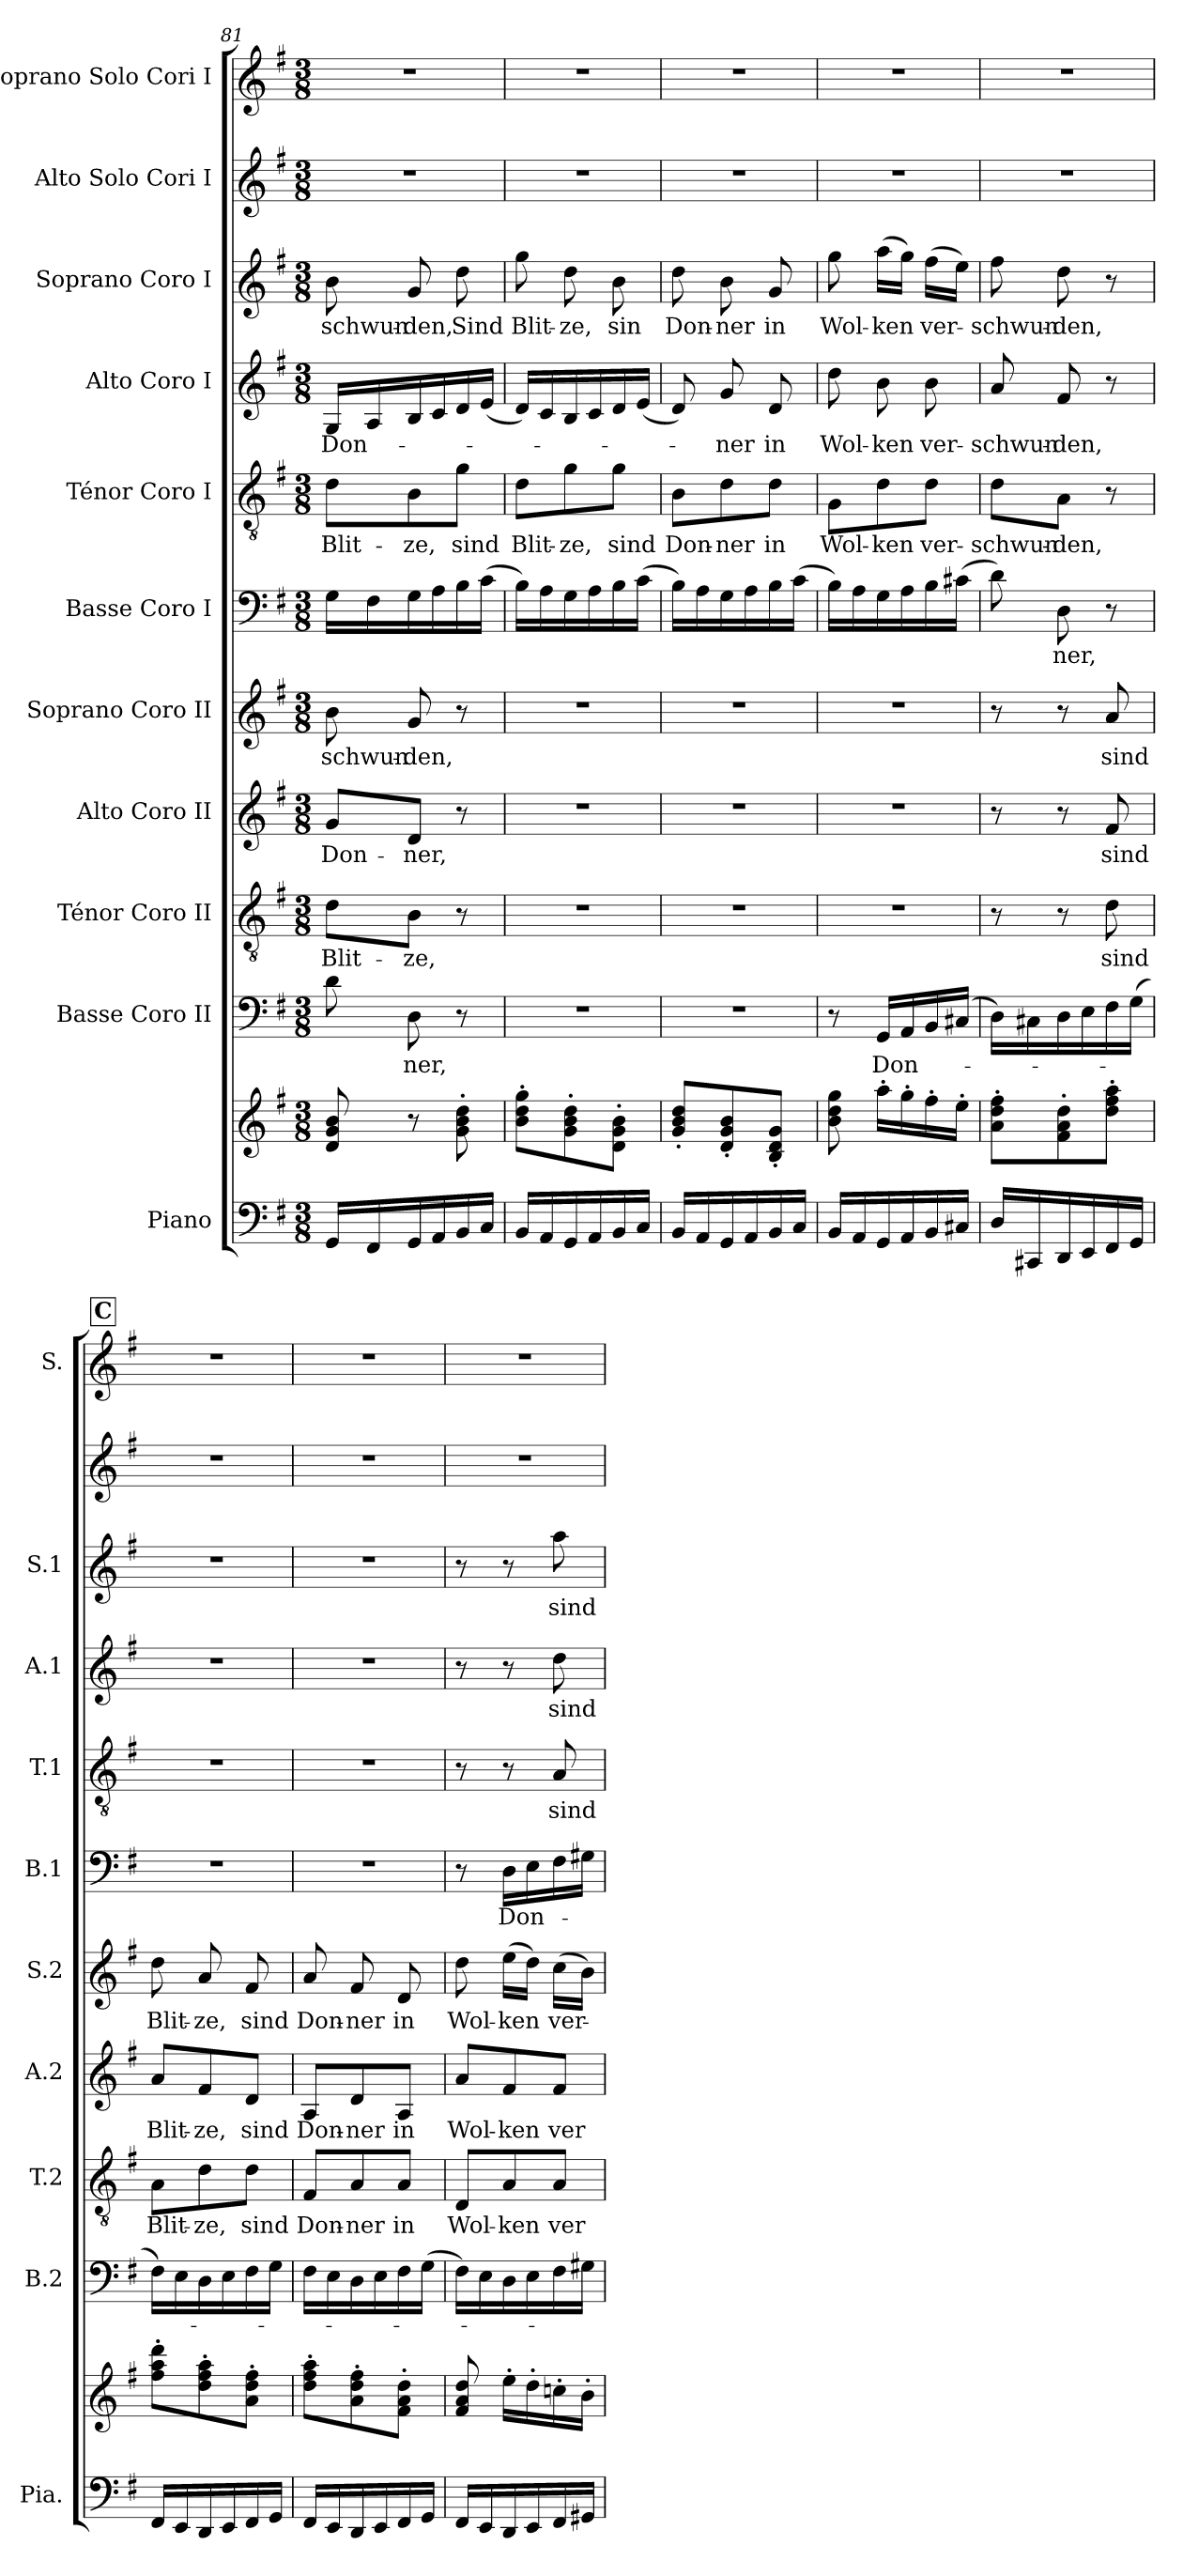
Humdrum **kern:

**kern	**kern	**kern	**text	**kern	**text	**kern	**text	**kern	**text	**kern	**text	**kern	**text	**kern	**text	**kern	**text	**kern	**kern
*part11	*part11	*part10	*part10	*part9	*part9	*part8	*part8	*part7	*part7	*part6	*part6	*part5	*part5	*part4	*part4	*part3	*part3	*part2	*part1
*staff12	*staff11	*staff10	*staff10	*staff9	*staff9	*staff8	*staff8	*staff7	*staff7	*staff6	*staff6	*staff5	*staff5	*staff4	*staff4	*staff3	*staff3	*staff2	*staff1
*I"Piano	*	*I"Basse Coro II	*	*I"Ténor Coro II	*	*I"Alto Coro II	*	*I"Soprano Coro II	*	*I"Basse Coro I	*	*I"Ténor Coro I	*	*I"Alto Coro I	*	*I"Soprano Coro I	*	*I"Alto Solo Cori I	*I"Soprano Solo Cori I
*I'Pia.	*	*I'B.2	*	*I'T.2	*	*I'A.2	*	*I'S.2	*	*I'B.1	*	*I'T.1	*	*I'A.1	*	*I'S.1	*	*	*I'S.
*clefF4	*clefG2	*clefF4	*	*clefGv2	*	*clefG2	*	*clefG2	*	*clefF4	*	*clefGv2	*	*clefG2	*	*clefG2	*	*clefG2	*clefG2
*k[f#]	*k[f#]	*k[f#]	*	*k[f#]	*	*k[f#]	*	*k[f#]	*	*k[f#]	*	*k[f#]	*	*k[f#]	*	*k[f#]	*	*k[f#]	*k[f#]
*M3/8	*M3/8	*M3/8	*	*M3/8	*	*M3/8	*	*M3/8	*	*M3/8	*	*M3/8	*	*M3/8	*	*M3/8	*	*M3/8	*M3/8
=81	=81	=81	=81	=81	=81	=81	=81	=81	=81	=81	=81	=81	=81	=81	=81	=81	=81	=81	=81
!	!	!	!	!	!LO:LY:b	!	!LO:LY:b	!	!LO:LY:b	!	!	!	!LO:LY:b	!	!LO:LY:b	!	!LO:LY:b	!	!
16GG/LL	8d/ 8g/ 8b/	8d!\	.	8d!\L	Blit-	8g!/L	Don-	8b!\	-schwun-	16G!\LL	.	8d!\L	Blit-	16G!/LL	Don-	8b!\	-schwun-	4.r	4.r
16FF#/	.	.	.	.	.	.	.	.	.	16F#!\	.	.	.	16A!/	.	.	.	.	.
!	!	!	!LO:LY:b	!	!LO:LY:b	!	!LO:LY:b	!	!LO:LY:b	!	!	!	!LO:LY:b	!	!	!	!LO:LY:b	!	!
16GG/	8r	8D!\	-ner,	8B!\J	-ze,	8d!/J	-ner,	8g!/	-den,	16G!\	.	8B!\	-ze,	16B!/	.	8g!/	-den,	.	.
16AA/	.	.	.	.	.	.	.	.	.	16A!\	.	.	.	16c!/	.	.	.	.	.
!	!	!	!	!	!	!	!	!	!	!	!	!	!LO:LY:b	!	!	!	!LO:LY:b	!	!
16BB/	8g\' 8b\' 8dd\'	8r	.	8r	.	8r	.	8r	.	16B!\	.	8g!\J	sind	16d!/	.	8dd!\	Sind	.	.
16C/JJ	.	.	.	.	.	.	.	.	.	(16c!\JJ	.	.	.	(16e!/JJ	.	.	.	.	.
=82	=82	=82	=82	=82	=82	=82	=82	=82	=82	=82	=82	=82	=82	=82	=82	=82	=82	=82	=82
!	!	!	!	!	!	!	!	!	!	!	!	!	!LO:LY:b	!	!	!	!LO:LY:b	!	!
16BB/LL	8b\' 8dd\' 8gg\'L	4.r	.	4.r	.	4.r	.	4.r	.	16B!\LL)	.	8d!\L	Blit-	16d!/LL)	.	8gg!\	Blit-	4.r	4.r
16AA/	.	.	.	.	.	.	.	.	.	16A!\	.	.	.	16c!/	.	.	.	.	.
!	!	!	!	!	!	!	!	!	!	!	!	!	!LO:LY:b	!	!	!	!LO:LY:b	!	!
16GG/	8g\' 8b\' 8dd\'	.	.	.	.	.	.	.	.	16G!\	.	8g!\	-ze,	16B!/	.	8dd!\	-ze,	.	.
16AA/	.	.	.	.	.	.	.	.	.	16A!\	.	.	.	16c!/	.	.	.	.	.
!	!	!	!	!	!	!	!	!	!	!	!	!	!LO:LY:b	!	!	!	!LO:LY:b	!	!
16BB/	8d\' 8g\' 8b\'J	.	.	.	.	.	.	.	.	16B!\	.	8g!\J	sind	16d!/	.	8b!\	sin	.	.
16C/JJ	.	.	.	.	.	.	.	.	.	(16c!\JJ	.	.	.	(16e!/JJ	.	.	.	.	.
=83	=83	=83	=83	=83	=83	=83	=83	=83	=83	=83	=83	=83	=83	=83	=83	=83	=83	=83	=83
!	!	!	!	!	!	!	!	!	!	!	!	!	!LO:LY:b	!	!	!	!LO:LY:b	!	!
16BB/LL	8g/' 8b/' 8dd/'L	4.r	.	4.r	.	4.r	.	4.r	.	16B!\LL)	.	8B!\L	Don-	8d!/)	.	8dd!\	Don-	4.r	4.r
16AA/	.	.	.	.	.	.	.	.	.	16A!\	.	.	.	.	.	.	.	.	.
!	!	!	!	!	!	!	!	!	!	!	!	!	!LO:LY:b	!	!LO:LY:b	!	!LO:LY:b	!	!
16GG/	8d/' 8g/' 8b/'	.	.	.	.	.	.	.	.	16G!\	.	8d!\	-ner	8g!/	-ner	8b!\	-ner	.	.
16AA/	.	.	.	.	.	.	.	.	.	16A!\	.	.	.	.	.	.	.	.	.
!	!	!	!	!	!	!	!	!	!	!	!	!	!LO:LY:b	!	!LO:LY:b	!	!LO:LY:b	!	!
16BB/	8B/' 8d/' 8g/'J	.	.	.	.	.	.	.	.	16B!\	.	8d!\J	in	8d!/	in	8g!/	in	.	.
16C/JJ	.	.	.	.	.	.	.	.	.	(16c!\JJ	.	.	.	.	.	.	.	.	.
=84	=84	=84	=84	=84	=84	=84	=84	=84	=84	=84	=84	=84	=84	=84	=84	=84	=84	=84	=84
!	!	!	!	!	!	!	!	!	!	!	!	!	!LO:LY:b	!	!LO:LY:b	!	!LO:LY:b	!	!
16BB/LL	8b\ 8dd\ 8gg\	8r	.	4.r	.	4.r	.	4.r	.	16B!\LL)	.	8G!\L	Wol-	8dd!\	Wol-	8gg!\	Wol-	4.r	4.r
16AA/	.	.	.	.	.	.	.	.	.	16A!\	.	.	.	.	.	.	.	.	.
!	!	!	!LO:LY:b	!	!	!	!	!	!	!	!	!	!LO:LY:b	!	!LO:LY:b	!	!LO:LY:b	!	!
16GG/	16aa'\LL	16GG!/LL	Don-	.	.	.	.	.	.	16G!\	.	8d!\	-ken	8b!\	-ken	(16aa!\LL	-ken	.	.
16AA/	16gg'\	16AA!/	.	.	.	.	.	.	.	16A!\	.	.	.	.	.	16gg!\JJ)	.	.	.
!	!	!	!	!	!	!	!	!	!	!	!	!	!LO:LY:b	!	!LO:LY:b	!	!LO:LY:b	!	!
16BB/	16ff#'\	16BB!/	.	.	.	.	.	.	.	16B!\	.	8d!\J	ver-	8b!\	ver-	(16ff#!\LL	ver-	.	.
16C#X/JJ	16ee'\JJ	(16C#X!/JJ	.	.	.	.	.	.	.	(16c#X!\JJ	.	.	.	.	.	16ee!\JJ)	.	.	.
!!LO:PB:g=z
=85	=85	=85	=85	=85	=85	=85	=85	=85	=85	=85	=85	=85	=85	=85	=85	=85	=85	=85	=85
!	!	!	!	!	!	!	!	!	!	!	!	!	!LO:LY:b	!	!LO:LY:b	!	!LO:LY:b	!	!
16D/LL	8a\' 8dd\' 8ff#\'L	16D!\LL)	.	8r	.	8r	.	8r	.	8d!\)	.	8d!\L	-schwun-	8a!/	-schwun-	8ff#!\	-schwun-	4.r	4.r
16CC#X/	.	16C#X!\	.	.	.	.	.	.	.	.	.	.	.	.	.	.	.	.	.
!	!	!	!	!	!	!	!	!	!	!	!LO:LY:b	!	!LO:LY:b	!	!LO:LY:b	!	!LO:LY:b	!	!
16DD/	8f#\' 8a\' 8dd\'	16D!\	.	8r	.	8r	.	8r	.	8D!\	-ner,	8A!\J	-den,	8f#!/	-den,	8dd!\	-den,	.	.
16EE/	.	16E!\	.	.	.	.	.	.	.	.	.	.	.	.	.	.	.	.	.
!	!	!	!	!	!LO:LY:b	!	!LO:LY:b	!	!LO:LY:b	!	!	!	!	!	!	!	!	!	!
16FF#/	8dd\' 8ff#\' 8aa\'J	16F#!\	.	8d!\	sind	8f#!/	sind	8a!/	sind	8r	.	8r	.	8r	.	8r	.	.	.
16GG/JJ	.	(16G!\JJ	.	.	.	.	.	.	.	.	.	.	.	.	.	.	.	.	.
!!LO:PB:g=z
!!LO:REH:place=s1:a:B:fs=14:t=C
=86	=86	=86	=86	=86	=86	=86	=86	=86	=86	=86	=86	=86	=86	=86	=86	=86	=86	=86	=86
!	!	!	!	!	!LO:LY:b	!	!LO:LY:b	!	!LO:LY:b	!	!	!	!	!	!	!	!	!	!
16FF#/LL	8ff#\' 8aa\' 8ddd\'L	16F#!\LL)	.	8A!\L	Blit-	8a!/L	Blit-	8dd!\	Blit-	4.r	.	4.r	.	4.r	.	4.r	.	4.r	4.r
16EE/	.	16E!\	.	.	.	.	.	.	.	.	.	.	.	.	.	.	.	.	.
!	!	!	!	!	!LO:LY:b	!	!LO:LY:b	!	!LO:LY:b	!	!	!	!	!	!	!	!	!	!
16DD/	8dd\' 8ff#\' 8aa\'	16D!\	.	8d!\	-ze,	8f#!/	-ze,	8a!/	-ze,	.	.	.	.	.	.	.	.	.	.
16EE/	.	16E!\	.	.	.	.	.	.	.	.	.	.	.	.	.	.	.	.	.
!	!	!	!	!	!LO:LY:b	!	!LO:LY:b	!	!LO:LY:b	!	!	!	!	!	!	!	!	!	!
16FF#/	8a\' 8dd\' 8ff#\'J	16F#!\	.	8d!\J	sind	8d!/J	sind	8f#!/	sind	.	.	.	.	.	.	.	.	.	.
16GG/JJ	.	16G!\JJ	.	.	.	.	.	.	.	.	.	.	.	.	.	.	.	.	.
=87	=87	=87	=87	=87	=87	=87	=87	=87	=87	=87	=87	=87	=87	=87	=87	=87	=87	=87	=87
!	!	!	!	!	!LO:LY:b	!	!LO:LY:b	!	!LO:LY:b	!	!	!	!	!	!	!	!	!	!
16FF#/LL	8dd\' 8ff#\' 8aa\'L	16F#!\LL	.	8F#!/L	Don-	8A!/L	Don-	8a!/	Don-	4.r	.	4.r	.	4.r	.	4.r	.	4.r	4.r
16EE/	.	16E!\	.	.	.	.	.	.	.	.	.	.	.	.	.	.	.	.	.
!	!	!	!	!	!LO:LY:b	!	!LO:LY:b	!	!LO:LY:b	!	!	!	!	!	!	!	!	!	!
16DD/	8a\' 8dd\' 8ff#\'	16D!\	.	8A!/	-ner	8d!/	-ner	8f#!/	-ner	.	.	.	.	.	.	.	.	.	.
16EE/	.	16E!\	.	.	.	.	.	.	.	.	.	.	.	.	.	.	.	.	.
!	!	!	!	!	!LO:LY:b	!	!LO:LY:b	!	!LO:LY:b	!	!	!	!	!	!	!	!	!	!
16FF#/	8f#\' 8a\' 8dd\'J	16F#!\	.	8A!/J	in	8A!/J	in	8d!/	in	.	.	.	.	.	.	.	.	.	.
16GG/JJ	.	(16G!\JJ	.	.	.	.	.	.	.	.	.	.	.	.	.	.	.	.	.
=88	=88	=88	=88	=88	=88	=88	=88	=88	=88	=88	=88	=88	=88	=88	=88	=88	=88	=88	=88
!	!	!	!	!	!LO:LY:b	!	!LO:LY:b	!	!LO:LY:b	!	!	!	!	!	!	!	!	!	!
16FF#/LL	8f#/ 8a/ 8dd/	16F#!\LL)	.	8D!/L	Wol-	8a!/L	Wol-	8dd!\	Wol-	8r	.	8r	.	8r	.	8r	.	4.r	4.r
16EE/	.	16E!\	.	.	.	.	.	.	.	.	.	.	.	.	.	.	.	.	.
!	!	!	!	!	!LO:LY:b	!	!LO:LY:b	!	!LO:LY:b	!	!LO:LY:b	!	!	!	!	!	!	!	!
16DD/	16ee'\LL	16D!\	.	8A!/	-ken	8f#!/	-ken	(16ee!\LL	-ken	16D!\LL	Don-	8r	.	8r	.	8r	.	.	.
16EE/	16dd'\	16E!\	.	.	.	.	.	16dd!\JJ)	.	16E!\	.	.	.	.	.	.	.	.	.
!	!	!	!	!	!LO:LY:b	!	!LO:LY:b	!	!LO:LY:b	!	!	!	!LO:LY:b	!	!LO:LY:b	!	!LO:LY:b	!	!
16FF#/	16ccn'\	16F#!\	.	8A!/J	ver-	8f#!/J	ver-	(16cc!\LL	ver-	16F#!\	.	8A!/	sind	8dd!\	sind	8aa!\	sind	.	.
16GG#X/JJ	16b'\JJ	16G#X!\JJ	.	.	.	.	.	16b!\JJ)	.	16G#X!\JJ	.	.	.	.	.	.	.	.	.
=	=	=	=	=	=	=	=	=	=	=	=	=	=	=	=	=	=	=	=
*-	*-	*-	*-	*-	*-	*-	*-	*-	*-	*-	*-	*-	*-	*-	*-	*-	*-	*-	*-
